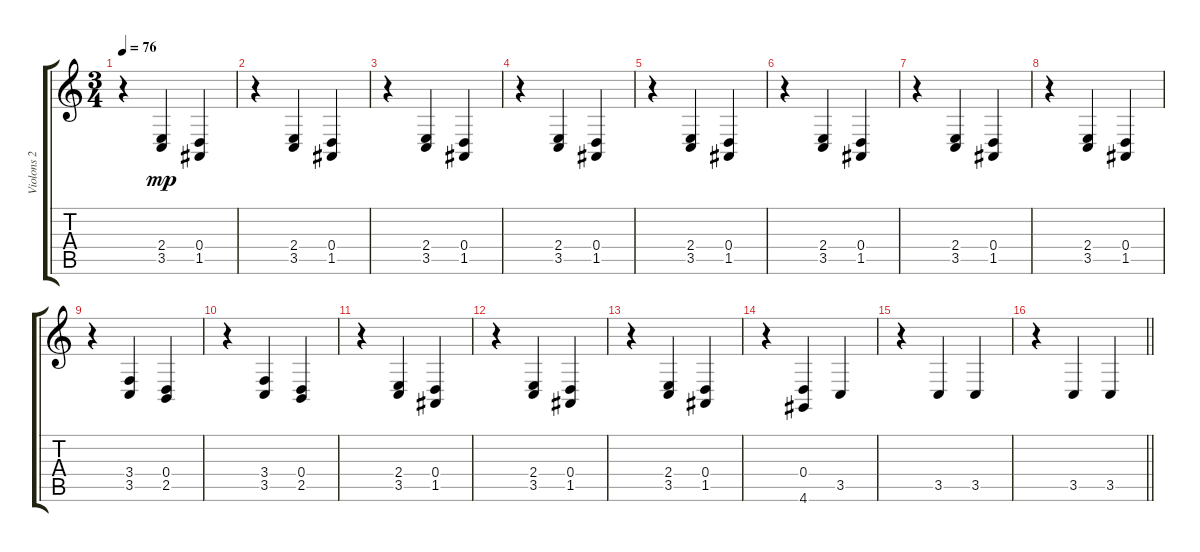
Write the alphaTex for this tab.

\track ("Violons 2" "Violons 2") {instrument pizzicatostrings}
\staff {score tabs}
\tuning (E4 B3 G3 D3 A2 E2) {hide}
\ts (3 4)
\tempo 76
\clef g2
\ks c
r.4{dy mp} (2.4 3.5).4 (0.4 1.5).4 |
r.4 (2.4 3.5).4 (0.4 1.5).4 |
r.4 (2.4 3.5).4 (0.4 1.5).4 |
r.4 (2.4 3.5).4 (0.4 1.5).4 |
r.4 (2.4 3.5).4 (0.4 1.5).4 |
r.4 (2.4 3.5).4 (0.4 1.5).4 |
r.4 (2.4 3.5).4 (0.4 1.5).4 |
r.4 (2.4 3.5).4 (0.4 1.5).4 |
r.4 (3.4 3.5).4 (0.4 2.5).4 |
r.4 (3.4 3.5).4 (0.4 2.5).4 |
r.4 (2.4 3.5).4 (0.4 1.5).4 |
r.4 (2.4 3.5).4 (0.4 1.5).4 |
r.4 (2.4 3.5).4 (0.4 1.5).4 |
r.4 (0.4 4.6).4 3.5.4 |
r.4 3.5.4 3.5.4 |
\barLineRight lightlight
r.4 3.5.4 3.5.4
